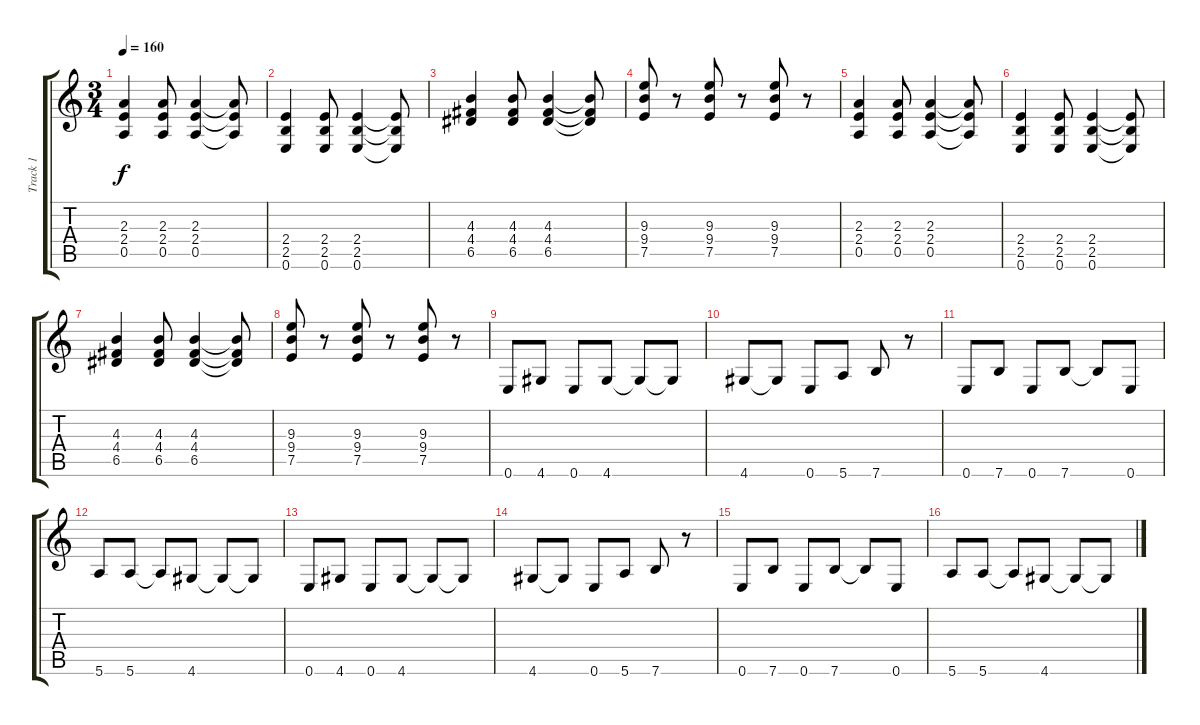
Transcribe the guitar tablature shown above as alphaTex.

\track ("Track 1" "Track 1") {instrument electricguitarmuted}
\staff {score tabs}
\tuning (E4 B3 G3 D3 A2 E2) {hide}
\ts (3 4)
\tempo 160
\clef g2
\ks c
(2.3 2.4 0.5).4{dy f instrument distortionguitar} (2.3 2.4 0.5).8 (2.3 2.4 0.5).4 (2.3{t} 2.4{t} 0.5{t}).8 |
(2.4 2.5 0.6).4 (2.4 2.5 0.6).8 (2.4 2.5 0.6).4 (2.4{t} 2.5{t} 0.6{t}).8 |
(4.3 4.4 6.5).4 (4.3 4.4 6.5).8 (4.3 4.4 6.5).4 (4.3{t} 4.4{t} 6.5{t}).8 |
(9.3 9.4 7.5).8 r.8 (9.3 9.4 7.5).8 r.8 (9.3 9.4 7.5).8 r.8 |
(2.3 2.4 0.5).4{instrument distortionguitar} (2.3 2.4 0.5).8 (2.3 2.4 0.5).4 (2.3{t} 2.4{t} 0.5{t}).8 |
(2.4 2.5 0.6).4 (2.4 2.5 0.6).8 (2.4 2.5 0.6).4 (2.4{t} 2.5{t} 0.6{t}).8 |
(4.3 4.4 6.5).4 (4.3 4.4 6.5).8 (4.3 4.4 6.5).4 (4.3{t} 4.4{t} 6.5{t}).8 |
(9.3 9.4 7.5).8 r.8 (9.3 9.4 7.5).8 r.8 (9.3 9.4 7.5).8 r.8 |
0.6.8 4.6.8 0.6.8 4.6.8 4.6{t}.8 4.6{t}.8 |
4.6.8 4.6{t}.8 0.6.8 5.6.8 7.6.8 r.8 |
0.6.8 7.6.8 0.6.8 7.6.8 7.6{t}.8 0.6.8 |
5.6.8 5.6.8 5.6{t}.8 4.6.8 4.6{t}.8 4.6{t}.8 |
0.6.8 4.6.8 0.6.8 4.6.8 4.6{t}.8 4.6{t}.8 |
4.6.8 4.6{t}.8 0.6.8 5.6.8 7.6.8 r.8 |
0.6.8 7.6.8 0.6.8 7.6.8 7.6{t}.8 0.6.8 |
5.6.8 5.6.8 5.6{t}.8 4.6.8 4.6{t}.8 4.6{t}.8
